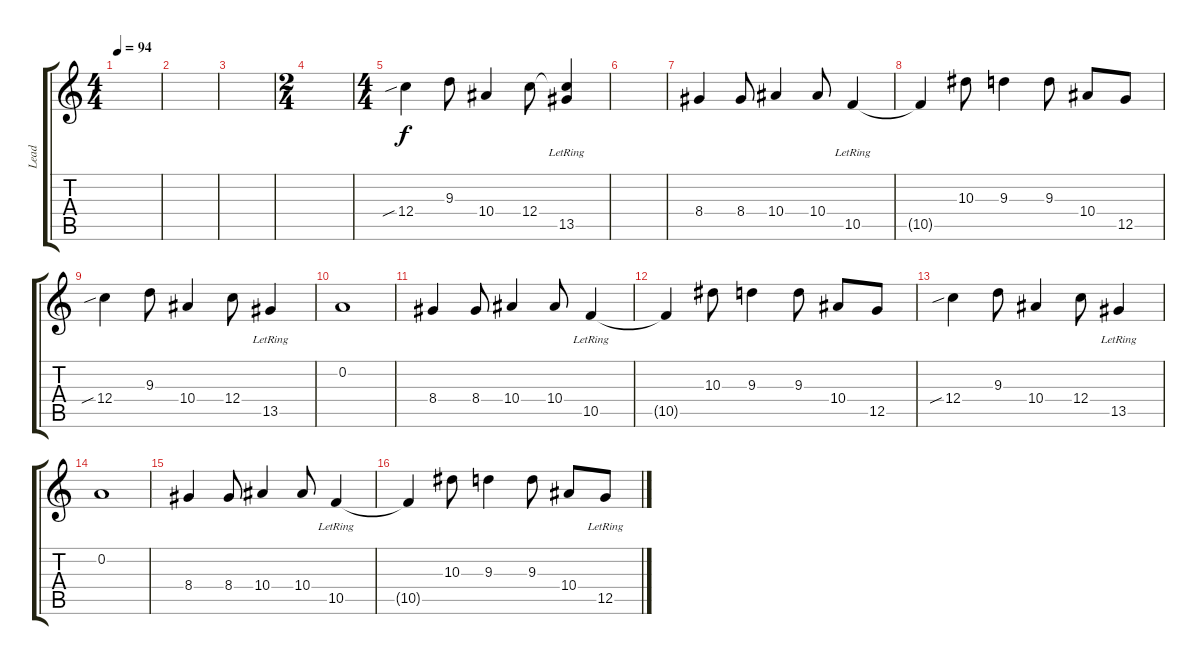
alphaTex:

\track ("Lead" "Lead") {instrument distortionguitar}
\staff {score tabs}
\tuning (D4 A3 F3 C3 G2 C2) {hide}
\ts (4 4)
\tempo 94
\clef g2
\ks c
|
|
|
\ts (2 4)
|
\ts (4 4)
12.4{sib}.4 9.3.8 10.4.4 12.4.8 (12.4{t} 13.5{lr}).4 |
|
8.4.4 8.4.8 10.4.4 10.4.8 10.5{lr}.4 |
10.5{t}.4 10.3.8 9.3.4 9.3.8 10.4.8 12.5.8 |
12.4{sib}.4 9.3.8 10.4.4 12.4.8 13.5{lr}.4 |
0.2.1 |
8.4.4 8.4.8 10.4.4 10.4.8 10.5{lr}.4 |
10.5{t}.4 10.3.8 9.3.4 9.3.8 10.4.8 12.5.8 |
12.4{sib}.4 9.3.8 10.4.4 12.4.8 13.5{lr}.4 |
0.2.1 |
8.4.4 8.4.8 10.4.4 10.4.8 10.5{lr}.4 |
10.5{t}.4 10.3.8 9.3.4 9.3.8 10.4.8 12.5{lr}.8
